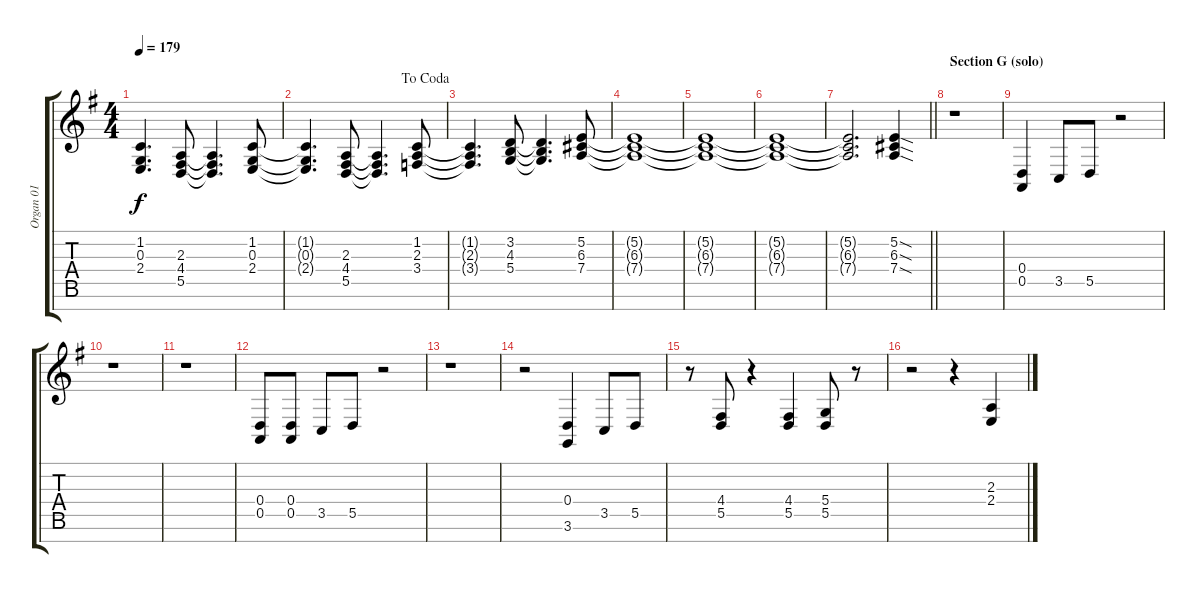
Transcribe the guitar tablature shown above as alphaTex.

\track ("Organ 01" "Organ 01") {instrument drawbarorgan}
\staff {score tabs}
\tuning (E4 B3 G3 D3 A2 E2 B1) {hide}
\ts (4 4)
\tempo 179
\clef g2
\ks g
(1.2{t} 0.3{t} 2.4{t}).4{d dy f} (2.3 4.4 5.5).8 (2.3{t} 4.4{t} 5.5{t}).4{d} (1.2 0.3 2.4).8 |
\jump dacoda
(1.2{t} 0.3{t} 2.4{t}).4{d} (2.3 4.4 5.5).8 (2.3{t} 4.4{t} 5.5{t}).4{d} (1.2 2.3 3.4).8 |
(1.2{t} 2.3{t} 3.4{t}).4{d} (3.2 4.3 5.4).8 (3.2{t} 4.3{t} 5.4{t}).4{d} (5.2 6.3 7.4).8 |
(5.2{t} 6.3{t} 7.4{t}).1 |
(5.2{t} 6.3{t} 7.4{t}).1 |
(5.2{t} 6.3{t} 7.4{t}).1 |
\barLineRight lightlight
(5.2{t} 6.3{t} 7.4{t}).2{d} (5.2{sod} 6.3{sod} 7.4{sod}).4 |
\section ("" "Section G (solo)")
r.1 |
(0.4 0.5).4 3.5.8 5.5.8 r.2 |
r.1 |
r.1 |
(0.4 0.5).8 (0.4 0.5).8 3.5.8 5.5.8 r.2 |
r.1 |
r.2 (0.4 3.6).4 3.5.8 5.5.8 |
r.8 (4.4 5.5).8 r.4 (4.4 5.5).4 (5.4 5.5).8 r.8 |
r.2 r.4 (2.3 2.4).4
